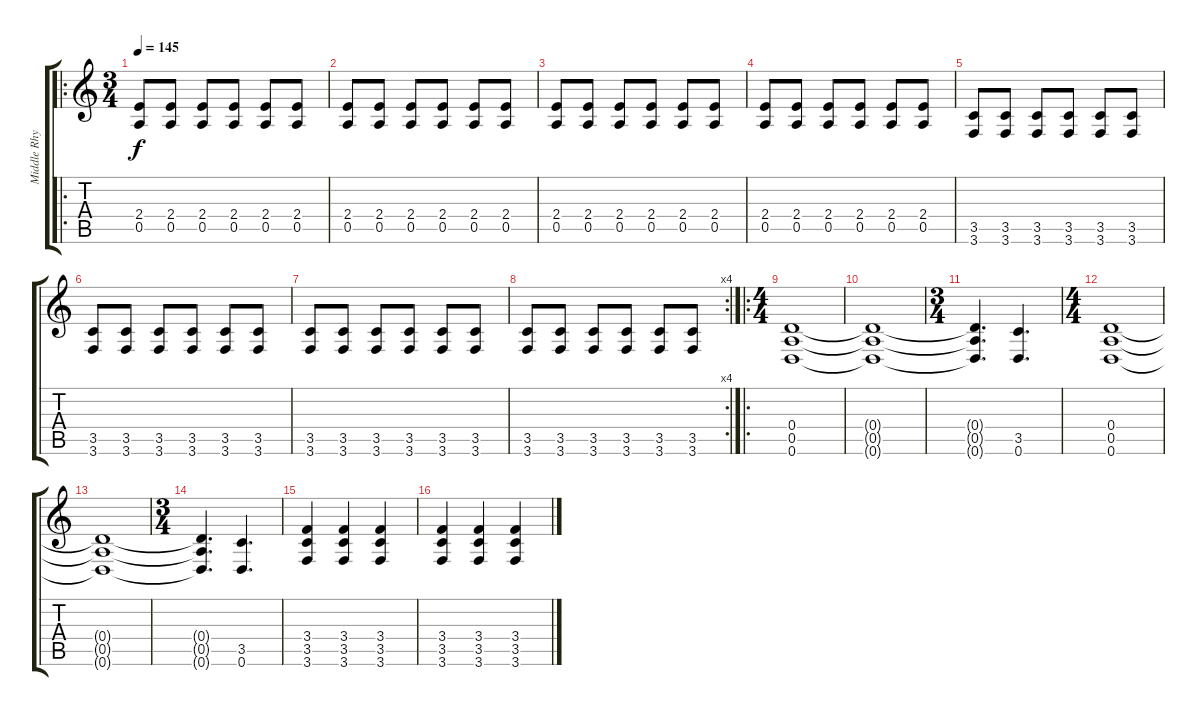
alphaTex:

\track ("Middle Rhythm" "Middle Rhy") {instrument distortionguitar}
\staff {score tabs}
\tuning (E4 B3 G3 D3 A2 D2) {hide}
\ro
\ts (3 4)
\tempo 145
\clef g2
\ks c
(2.4 0.5).8{dy f} (2.4 0.5).8 (2.4 0.5).8 (2.4 0.5).8 (2.4 0.5).8 (2.4 0.5).8 |
(2.4 0.5).8 (2.4 0.5).8 (2.4 0.5).8 (2.4 0.5).8 (2.4 0.5).8 (2.4 0.5).8 |
(2.4 0.5).8 (2.4 0.5).8 (2.4 0.5).8 (2.4 0.5).8 (2.4 0.5).8 (2.4 0.5).8 |
(2.4 0.5).8 (2.4 0.5).8 (2.4 0.5).8 (2.4 0.5).8 (2.4 0.5).8 (2.4 0.5).8 |
(3.5 3.6).8 (3.5 3.6).8 (3.5 3.6).8 (3.5 3.6).8 (3.5 3.6).8 (3.5 3.6).8 |
(3.5 3.6).8 (3.5 3.6).8 (3.5 3.6).8 (3.5 3.6).8 (3.5 3.6).8 (3.5 3.6).8 |
(3.5 3.6).8 (3.5 3.6).8 (3.5 3.6).8 (3.5 3.6).8 (3.5 3.6).8 (3.5 3.6).8 |
\rc 4
(3.5 3.6).8 (3.5 3.6).8 (3.5 3.6).8 (3.5 3.6).8 (3.5 3.6).8 (3.5 3.6).8 |
\ro
\ts (4 4)
(0.4 0.5 0.6).1 |
(0.4{t} 0.5{t} 0.6{t}).1 |
\ts (3 4)
(0.4{t} 0.5{t} 0.6{t}).4{d} (3.5 0.6).4{d} |
\ts (4 4)
(0.4 0.5 0.6).1 |
(0.4{t} 0.5{t} 0.6{t}).1 |
\ts (3 4)
(0.4{t} 0.5{t} 0.6{t}).4{d} (3.5 0.6).4{d} |
(3.4 3.5 3.6).4 (3.4 3.5 3.6).4 (3.4 3.5 3.6).4 |
(3.4 3.5 3.6).4 (3.4 3.5 3.6).4 (3.4 3.5 3.6).4
